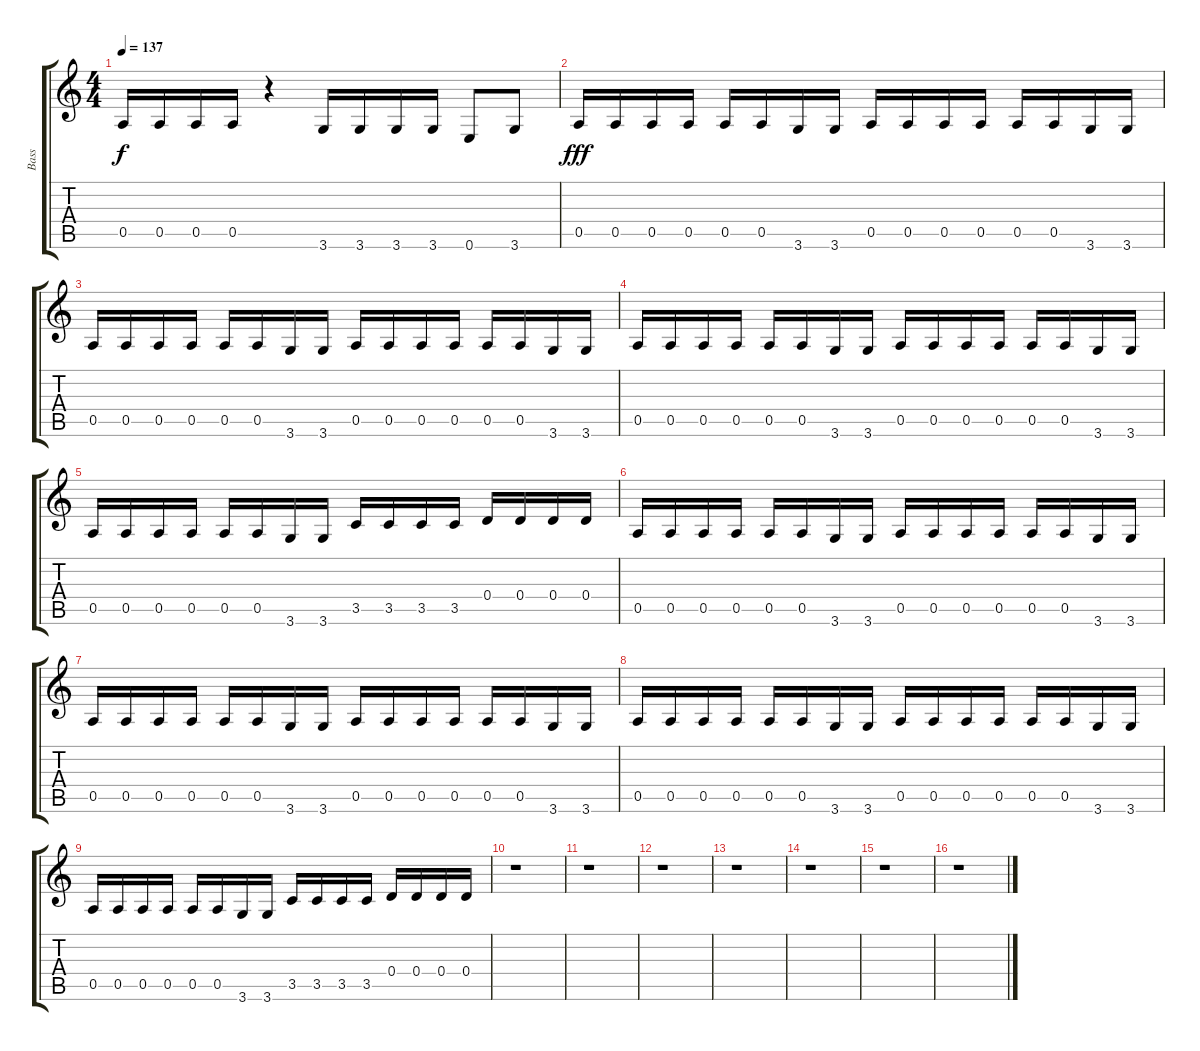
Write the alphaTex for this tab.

\track ("Bass " "Bass ") {instrument synthbass2}
\staff {score tabs}
\tuning (E4 B3 G3 D3 A2 E2) {hide}
\ts (4 4)
\tempo 137
\clef g2
\ks c
0.5.16{dy f} 0.5.16 0.5.16 0.5.16 r.4 3.6.16 3.6.16 3.6.16 3.6.16 0.6.8 3.6.8 |
0.5.16{dy fff} 0.5.16 0.5.16 0.5.16 0.5.16 0.5.16 3.6.16 3.6.16 0.5.16 0.5.16 0.5.16 0.5.16 0.5.16 0.5.16 3.6.16 3.6.16 |
0.5.16 0.5.16 0.5.16 0.5.16 0.5.16 0.5.16 3.6.16 3.6.16 0.5.16 0.5.16 0.5.16 0.5.16 0.5.16 0.5.16 3.6.16 3.6.16 |
0.5.16 0.5.16 0.5.16 0.5.16 0.5.16 0.5.16 3.6.16 3.6.16 0.5.16 0.5.16 0.5.16 0.5.16 0.5.16 0.5.16 3.6.16 3.6.16 |
0.5.16 0.5.16 0.5.16 0.5.16 0.5.16 0.5.16 3.6.16 3.6.16 3.5.16 3.5.16 3.5.16 3.5.16 0.4.16 0.4.16 0.4.16 0.4.16 |
0.5.16 0.5.16 0.5.16 0.5.16 0.5.16 0.5.16 3.6.16 3.6.16 0.5.16 0.5.16 0.5.16 0.5.16 0.5.16 0.5.16 3.6.16 3.6.16 |
0.5.16 0.5.16 0.5.16 0.5.16 0.5.16 0.5.16 3.6.16 3.6.16 0.5.16 0.5.16 0.5.16 0.5.16 0.5.16 0.5.16 3.6.16 3.6.16 |
0.5.16 0.5.16 0.5.16 0.5.16 0.5.16 0.5.16 3.6.16 3.6.16 0.5.16 0.5.16 0.5.16 0.5.16 0.5.16 0.5.16 3.6.16 3.6.16 |
0.5.16 0.5.16 0.5.16 0.5.16 0.5.16 0.5.16 3.6.16 3.6.16 3.5.16 3.5.16 3.5.16 3.5.16 0.4.16 0.4.16 0.4.16 0.4.16 |
r.1 |
r.1 |
r.1 |
r.1 |
r.1 |
r.1 |
r.1
